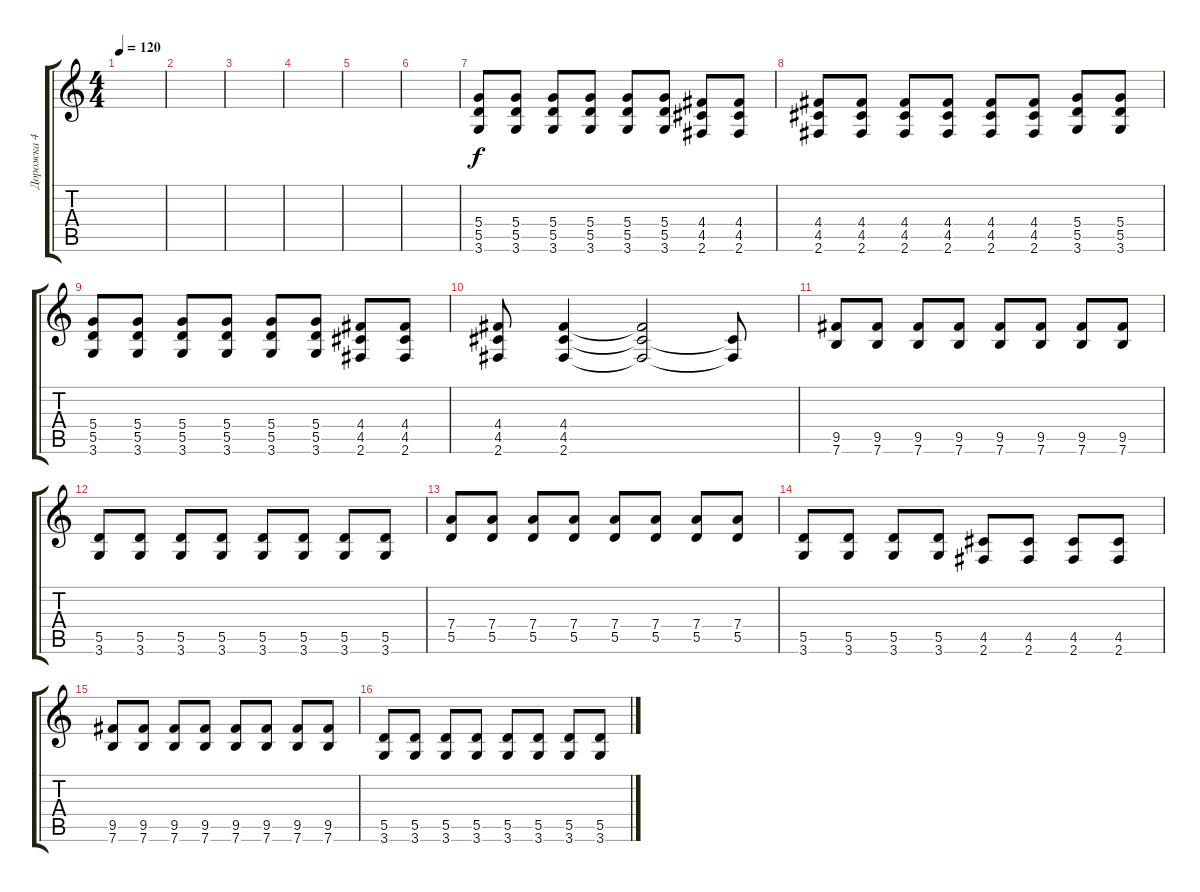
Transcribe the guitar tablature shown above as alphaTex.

\track ("Дорожка 4" "Дорожка 4") {instrument overdrivenguitar}
\staff {score tabs}
\tuning (E4 B3 G3 D3 A2 E2) {hide}
\ts (4 4)
\tempo 120
\clef g2
\ks c
|
|
|
|
|
|
(5.4 5.5 3.6).8 (5.4 5.5 3.6).8 (5.4 5.5 3.6).8 (5.4 5.5 3.6).8 (5.4 5.5 3.6).8 (5.4 5.5 3.6).8 (4.4 4.5 2.6).8 (4.4 4.5 2.6).8 |
(4.4 4.5 2.6).8 (4.4 4.5 2.6).8 (4.4 4.5 2.6).8 (4.4 4.5 2.6).8 (4.4 4.5 2.6).8 (4.4 4.5 2.6).8 (5.4 5.5 3.6).8 (5.4 5.5 3.6).8 |
(5.4 5.5 3.6).8 (5.4 5.5 3.6).8 (5.4 5.5 3.6).8 (5.4 5.5 3.6).8 (5.4 5.5 3.6).8 (5.4 5.5 3.6).8 (4.4 4.5 2.6).8 (4.4 4.5 2.6).8 |
(4.4 4.5 2.6).8 (4.4 4.5 2.6).4 (4.4{t} 4.5{t} 2.6{t}).2 (4.5{t} 2.6{t}).8 |
(9.5 7.6).8 (9.5 7.6).8 (9.5 7.6).8 (9.5 7.6).8 (9.5 7.6).8 (9.5 7.6).8 (9.5 7.6).8 (9.5 7.6).8 |
(5.5 3.6).8 (5.5 3.6).8 (5.5 3.6).8 (5.5 3.6).8 (5.5 3.6).8 (5.5 3.6).8 (5.5 3.6).8 (5.5 3.6).8 |
(7.4 5.5).8 (7.4 5.5).8 (7.4 5.5).8 (7.4 5.5).8 (7.4 5.5).8 (7.4 5.5).8 (7.4 5.5).8 (7.4 5.5).8 |
(5.5 3.6).8 (5.5 3.6).8 (5.5 3.6).8 (5.5 3.6).8 (4.5 2.6).8 (4.5 2.6).8 (4.5 2.6).8 (4.5 2.6).8 |
(9.5 7.6).8 (9.5 7.6).8 (9.5 7.6).8 (9.5 7.6).8 (9.5 7.6).8 (9.5 7.6).8 (9.5 7.6).8 (9.5 7.6).8 |
(5.5 3.6).8 (5.5 3.6).8 (5.5 3.6).8 (5.5 3.6).8 (5.5 3.6).8 (5.5 3.6).8 (5.5 3.6).8 (5.5 3.6).8
